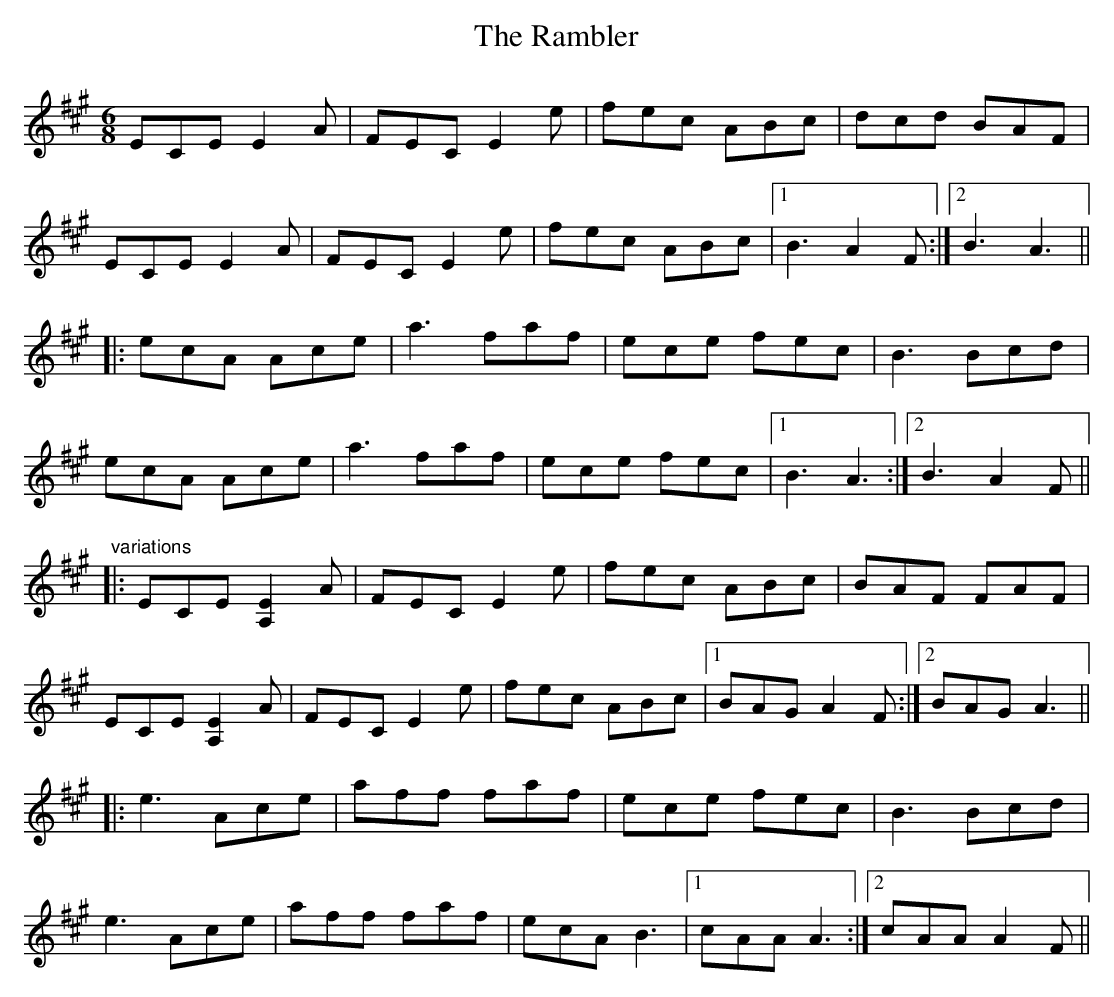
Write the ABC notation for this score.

X:1
T:Rambler, The
M:6/8
K:A
ECE E2A|FEC E2e|fec ABc|dcd BAF|
ECE E2A|FEC E2e|fec ABc|1 B3 A2F:|2 B3 A3||
|:ecA Ace|a3 faf|ece fec|B3 Bcd|
ecA Ace|a3 faf|ece fec|1 B3 A3:|2 B3 A2F||
"variations"
|:ECE [E2A,2]A|FEC E2e|fec ABc|BAF FAF|
ECE [E2A,2]A|FEC E2e|fec ABc|1 BAG A2F:|2 BAG A3||
|:e3 Ace|aff faf|ece fec|B3 Bcd|
e3 Ace|aff faf|ecA B3|1 cAA A3:|2 cAA A2F||
